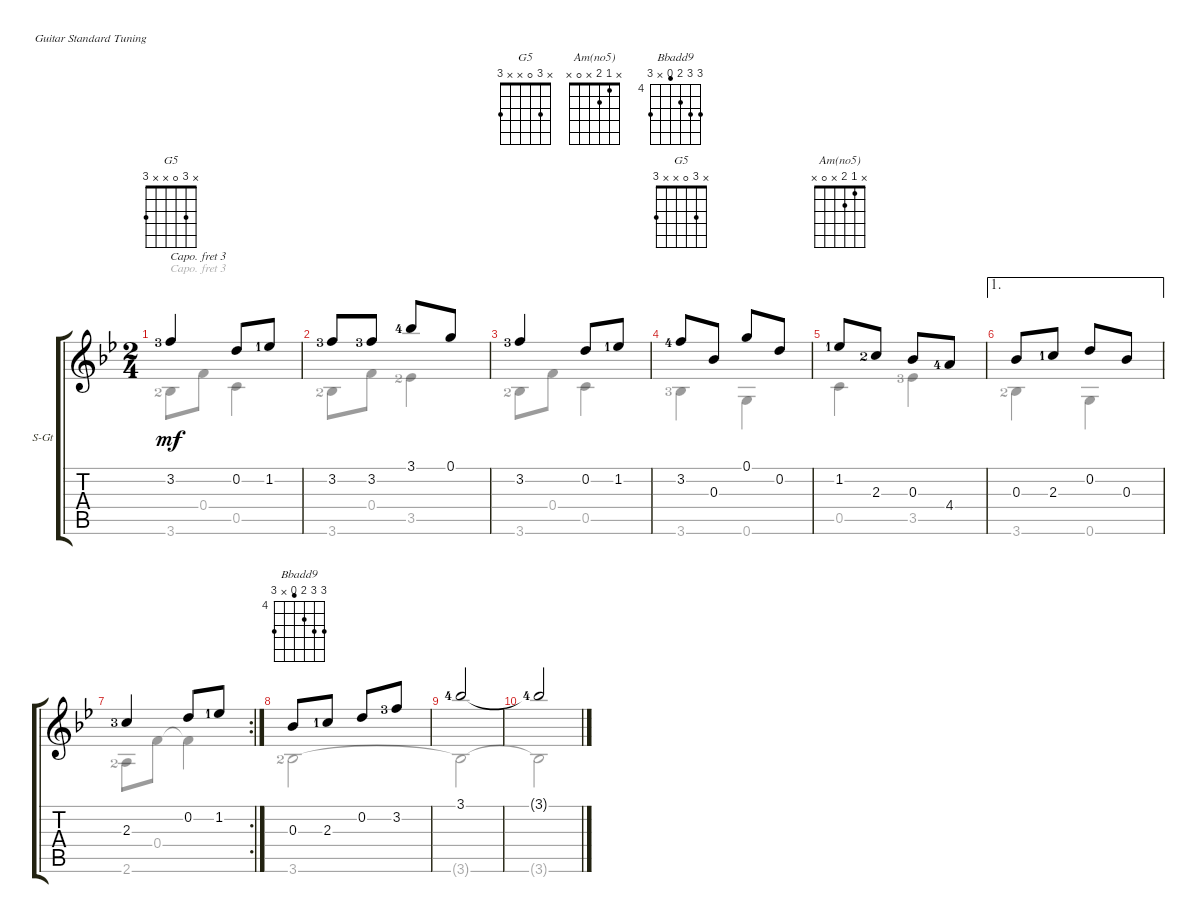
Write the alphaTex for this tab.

\defaultSystemsLayout 4
\bracketExtendMode groupsimilarinstruments
\firstSystemTrackNameOrientation horizontal
\otherSystemsTrackNameOrientation horizontal
\chordDiagramsInScore
\track ("Steel Guitar" "S-Gt") {instrument acousticguitarsteel}
\staff {score tabs}
\capo 3
\tuning (E4 B3 G3 D3 A2 E2)
\chord ("G5" x 3 x 0 x 3)
\chord ("G5" x 3 0 x x 3)
\chord ("Am(no5)" x 1 2 x 0 x)
\chord ("Bbadd9" 6 6 5 3 x 6) {firstfret 4}
\voice
\ts (2 4)
\tempo (75 hide)
\clef g2
\ks bb
3.2{lf 4}.4{ch "G5" dy mf} 0.2.8 1.2{lf 2}.8 |
3.2{lf 4}.8 3.2{lf 4}.8 3.1{lf 5}.8 0.1.8 |
3.2{lf 4}.4 0.2.8 1.2{lf 2}.8 |
3.2{lf 5}.8{ch "G5"} 0.3.8 0.1.8 0.2.8 |
1.2{lf 2}.8{ch "Am(no5)"} 2.3{lf 3}.8 0.3.8 4.4{lf 5}.8 |
\ae 1
0.3.8 2.3{lf 2}.8 0.2.8 0.3.8 |
\rc 2
2.3{lf 4}.4 0.2.8 1.2{lf 2}.8 |
0.3.8{ch "Bbadd9"} 2.3{lf 2}.8 0.2.8 3.2{lf 4}.8 |
3.1{lf 5}.2 |
3.1{t lf 5}.2
\voice
\clef g2
\ottava regular
\simile none
\ks bb
3.6{lf 3}.8{dy mf} 0.4.8 0.5.4 |
3.6{lf 3}.8 0.4.8 3.5{lf 3}.4 |
3.6{lf 3}.8 0.4.8 0.5.4 |
3.6{lf 4}.4 0.6.4 |
0.5.4 3.5{lf 4}.4 |
3.6{lf 3}.4 0.6.4 |
2.6{lf 3}.8 0.4.8 0.4{t}.4 |
3.6{lf 3}.2 |
3.6{t}.2 |
3.6{t}.2
